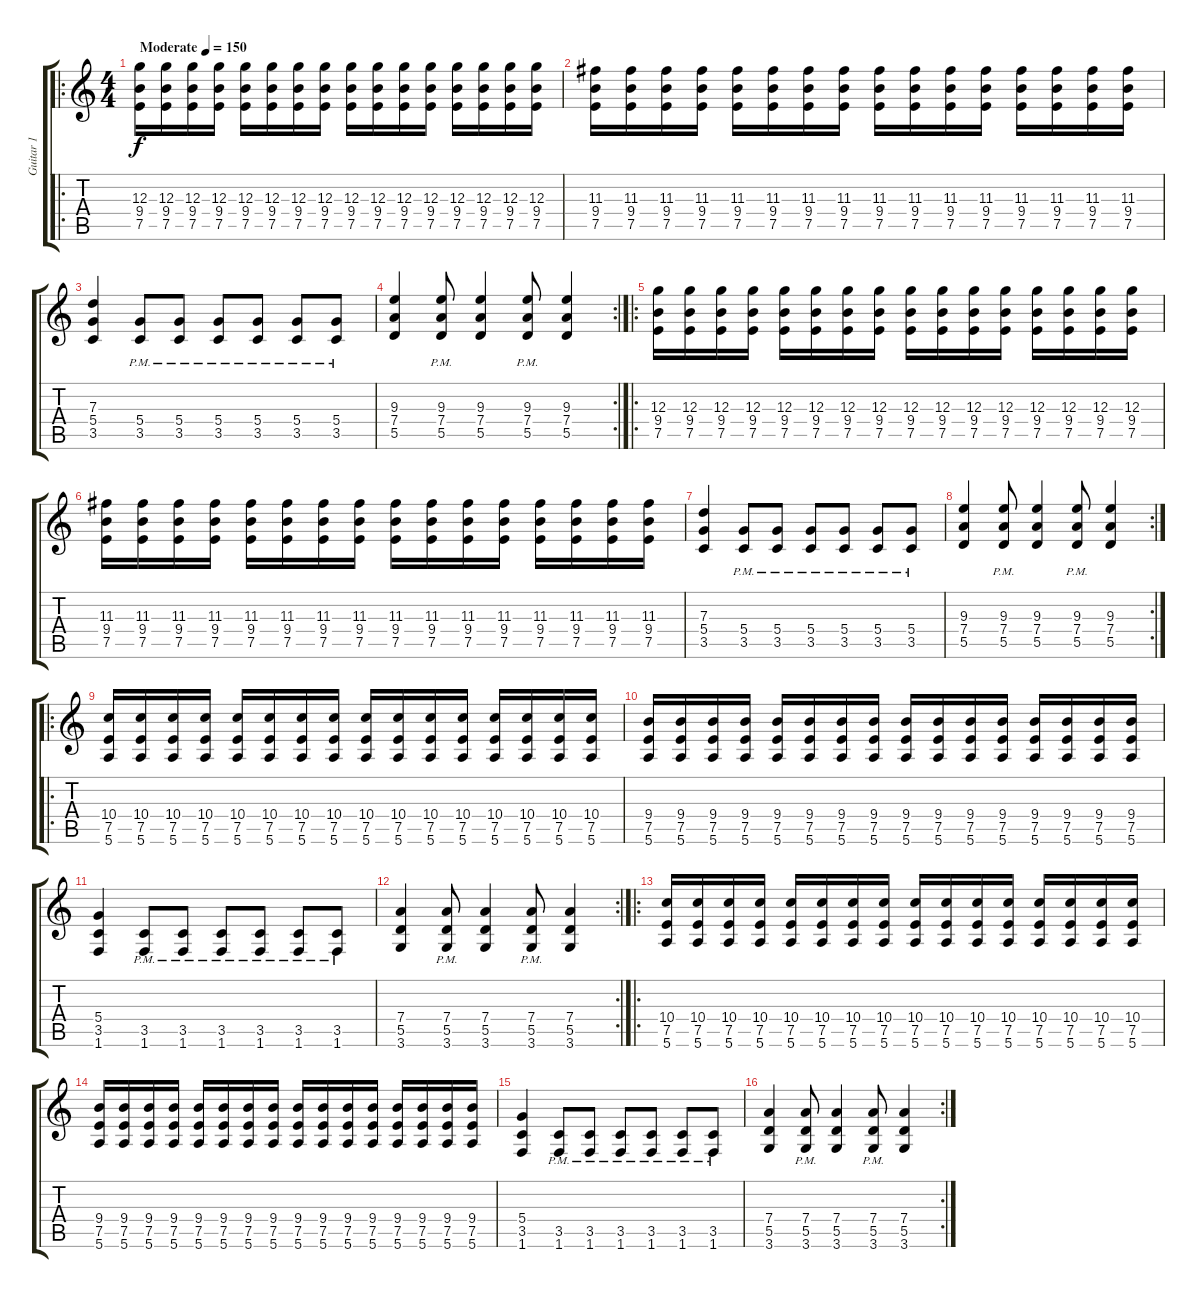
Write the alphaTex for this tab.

\track ("Guitar 1" "Guitar 1") {instrument distortionguitar}
\staff {score tabs}
\tuning (E4 B3 G3 D3 A2 E2) {hide}
\ro
\ts (4 4)
\tempo (150 "Moderate")
\clef g2
\ks c
(12.3 9.4 7.5).16{dy f instrument distortionguitar} (12.3 9.4 7.5).16 (12.3 9.4 7.5).16 (12.3 9.4 7.5).16 (12.3 9.4 7.5).16 (12.3 9.4 7.5).16 (12.3 9.4 7.5).16 (12.3 9.4 7.5).16 (12.3 9.4 7.5).16 (12.3 9.4 7.5).16 (12.3 9.4 7.5).16 (12.3 9.4 7.5).16 (12.3 9.4 7.5).16 (12.3 9.4 7.5).16 (12.3 9.4 7.5).16 (12.3 9.4 7.5).16 |
(11.3 9.4 7.5).16 (11.3 9.4 7.5).16 (11.3 9.4 7.5).16 (11.3 9.4 7.5).16 (11.3 9.4 7.5).16 (11.3 9.4 7.5).16 (11.3 9.4 7.5).16 (11.3 9.4 7.5).16 (11.3 9.4 7.5).16 (11.3 9.4 7.5).16 (11.3 9.4 7.5).16 (11.3 9.4 7.5).16 (11.3 9.4 7.5).16 (11.3 9.4 7.5).16 (11.3 9.4 7.5).16 (11.3 9.4 7.5).16 |
(7.3 5.4 3.5).4 (5.4{pm} 3.5{pm}).8 (5.4{pm} 3.5{pm}).8 (5.4{pm} 3.5{pm}).8 (5.4{pm} 3.5{pm}).8 (5.4{pm} 3.5{pm}).8 (5.4{pm} 3.5{pm}).8 |
\rc 2
(9.3 7.4 5.5).4 (9.3{pm} 7.4{pm} 5.5{pm}).8 (9.3 7.4 5.5).4 (9.3{pm} 7.4{pm} 5.5{pm}).8 (9.3 7.4 5.5).4 |
\ro
(12.3 9.4 7.5).16 (12.3 9.4 7.5).16 (12.3 9.4 7.5).16 (12.3 9.4 7.5).16 (12.3 9.4 7.5).16 (12.3 9.4 7.5).16 (12.3 9.4 7.5).16 (12.3 9.4 7.5).16 (12.3 9.4 7.5).16 (12.3 9.4 7.5).16 (12.3 9.4 7.5).16 (12.3 9.4 7.5).16 (12.3 9.4 7.5).16 (12.3 9.4 7.5).16 (12.3 9.4 7.5).16 (12.3 9.4 7.5).16 |
(11.3 9.4 7.5).16 (11.3 9.4 7.5).16 (11.3 9.4 7.5).16 (11.3 9.4 7.5).16 (11.3 9.4 7.5).16 (11.3 9.4 7.5).16 (11.3 9.4 7.5).16 (11.3 9.4 7.5).16 (11.3 9.4 7.5).16 (11.3 9.4 7.5).16 (11.3 9.4 7.5).16 (11.3 9.4 7.5).16 (11.3 9.4 7.5).16 (11.3 9.4 7.5).16 (11.3 9.4 7.5).16 (11.3 9.4 7.5).16 |
(7.3 5.4 3.5).4 (5.4{pm} 3.5{pm}).8 (5.4{pm} 3.5{pm}).8 (5.4{pm} 3.5{pm}).8 (5.4{pm} 3.5{pm}).8 (5.4{pm} 3.5{pm}).8 (5.4{pm} 3.5{pm}).8 |
\rc 2
(9.3 7.4 5.5).4 (9.3{pm} 7.4{pm} 5.5{pm}).8 (9.3 7.4 5.5).4 (9.3{pm} 7.4{pm} 5.5{pm}).8 (9.3 7.4 5.5).4 |
\ro
(10.4 7.5 5.6).16 (10.4 7.5 5.6).16 (10.4 7.5 5.6).16 (10.4 7.5 5.6).16 (10.4 7.5 5.6).16 (10.4 7.5 5.6).16 (10.4 7.5 5.6).16 (10.4 7.5 5.6).16 (10.4 7.5 5.6).16 (10.4 7.5 5.6).16 (10.4 7.5 5.6).16 (10.4 7.5 5.6).16 (10.4 7.5 5.6).16 (10.4 7.5 5.6).16 (10.4 7.5 5.6).16 (10.4 7.5 5.6).16 |
(9.4 7.5 5.6).16 (9.4 7.5 5.6).16 (9.4 7.5 5.6).16 (9.4 7.5 5.6).16 (9.4 7.5 5.6).16 (9.4 7.5 5.6).16 (9.4 7.5 5.6).16 (9.4 7.5 5.6).16 (9.4 7.5 5.6).16 (9.4 7.5 5.6).16 (9.4 7.5 5.6).16 (9.4 7.5 5.6).16 (9.4 7.5 5.6).16 (9.4 7.5 5.6).16 (9.4 7.5 5.6).16 (9.4 7.5 5.6).16 |
(5.4 3.5 1.6).4 (3.5{pm} 1.6{pm}).8 (3.5{pm} 1.6{pm}).8 (3.5{pm} 1.6{pm}).8 (3.5{pm} 1.6{pm}).8 (3.5{pm} 1.6{pm}).8 (3.5{pm} 1.6{pm}).8 |
\rc 2
(7.4 5.5 3.6).4 (7.4{pm} 5.5{pm} 3.6{pm}).8 (7.4 5.5 3.6).4 (7.4{pm} 5.5{pm} 3.6{pm}).8 (7.4 5.5 3.6).4 |
\ro
(10.4 7.5 5.6).16 (10.4 7.5 5.6).16 (10.4 7.5 5.6).16 (10.4 7.5 5.6).16 (10.4 7.5 5.6).16 (10.4 7.5 5.6).16 (10.4 7.5 5.6).16 (10.4 7.5 5.6).16 (10.4 7.5 5.6).16 (10.4 7.5 5.6).16 (10.4 7.5 5.6).16 (10.4 7.5 5.6).16 (10.4 7.5 5.6).16 (10.4 7.5 5.6).16 (10.4 7.5 5.6).16 (10.4 7.5 5.6).16 |
(9.4 7.5 5.6).16 (9.4 7.5 5.6).16 (9.4 7.5 5.6).16 (9.4 7.5 5.6).16 (9.4 7.5 5.6).16 (9.4 7.5 5.6).16 (9.4 7.5 5.6).16 (9.4 7.5 5.6).16 (9.4 7.5 5.6).16 (9.4 7.5 5.6).16 (9.4 7.5 5.6).16 (9.4 7.5 5.6).16 (9.4 7.5 5.6).16 (9.4 7.5 5.6).16 (9.4 7.5 5.6).16 (9.4 7.5 5.6).16 |
(5.4 3.5 1.6).4 (3.5{pm} 1.6{pm}).8 (3.5{pm} 1.6{pm}).8 (3.5{pm} 1.6{pm}).8 (3.5{pm} 1.6{pm}).8 (3.5{pm} 1.6{pm}).8 (3.5{pm} 1.6{pm}).8 |
\rc 2
(7.4 5.5 3.6).4 (7.4{pm} 5.5{pm} 3.6{pm}).8 (7.4 5.5 3.6).4 (7.4{pm} 5.5{pm} 3.6{pm}).8 (7.4 5.5 3.6).4
